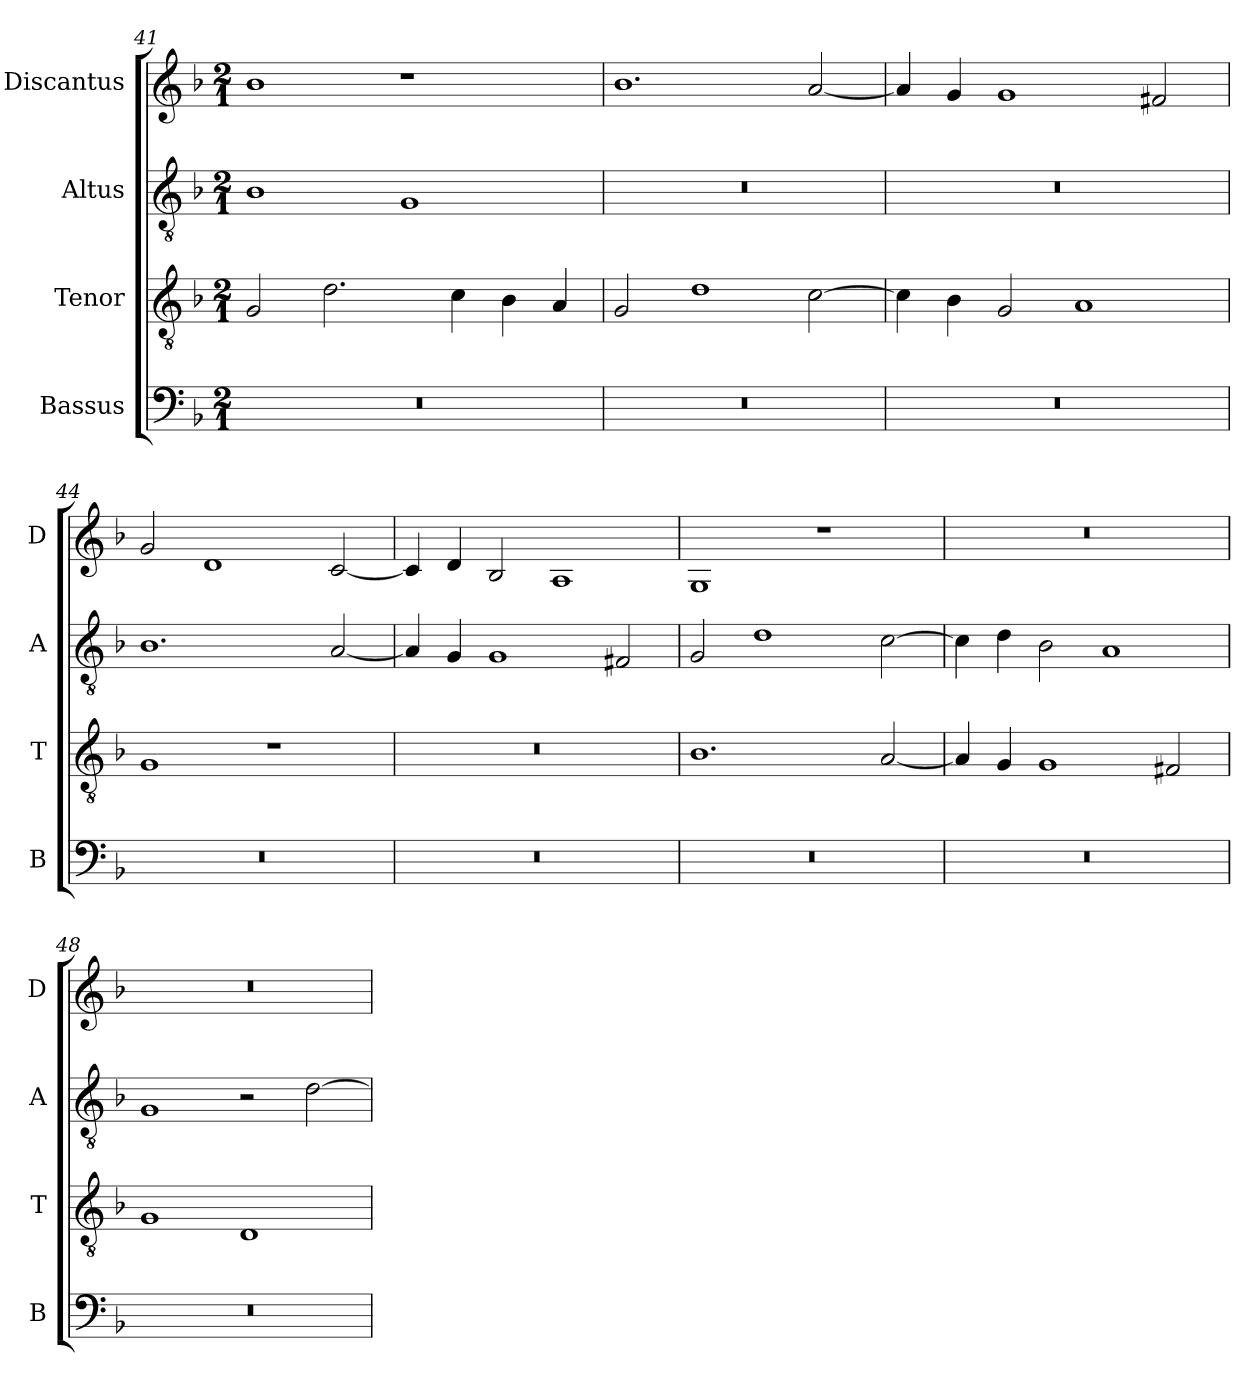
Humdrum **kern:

**kern	**kern	**kern	**kern
*part4	*part3	*part2	*part1
*staff4	*staff3	*staff2	*staff1
*I"Bassus	*I"Tenor	*I"Altus	*I"Discantus
*I'B	*I'T	*I'A	*I'D
*clefF4	*clefGv2	*clefGv2	*clefG2
*k[b-]	*k[b-]	*k[b-]	*k[b-]
*M2/1	*M2/1	*M2/1	*M2/1
=41	=41	=41	=41
0r	2G/	1B-	1b-
.	2.d\	.	.
.	.	1G	1r
.	4c\	.	.
.	4B-\	.	.
.	4A/	.	.
=42	=42	=42	=42
0r	2G/	0r	1.b-
.	1d	.	.
.	[2c\	.	[2a/
=43	=43	=43	=43
0r	4c\]	0r	4a/]
.	4B-\	.	4g/
.	2G/	.	1g
.	1A	.	.
.	.	.	2f#X/
=44	=44	=44	=44
0r	1G	1.B-	2g/
.	.	.	1d
.	1r	.	.
.	.	[2A/	[2c/
=45	=45	=45	=45
0r	0r	4A/]	4c/]
.	.	4G/	4d/
.	.	1G	2B-/
.	.	.	1A
.	.	2F#X/	.
=46	=46	=46	=46
0r	1.B-	2G/	1G
.	.	1d	.
.	.	.	1r
.	[2A/	[2c\	.
=47	=47	=47	=47
0r	4A/]	4c\]	0r
.	4G/	4d\	.
.	1G	2B-\	.
.	.	1A	.
.	2F#X/	.	.
=48	=48	=48	=48
0r	1G	1G	0r
.	1D	2r	.
.	.	[2d\	.
=	=	=	=
*-	*-	*-	*-
